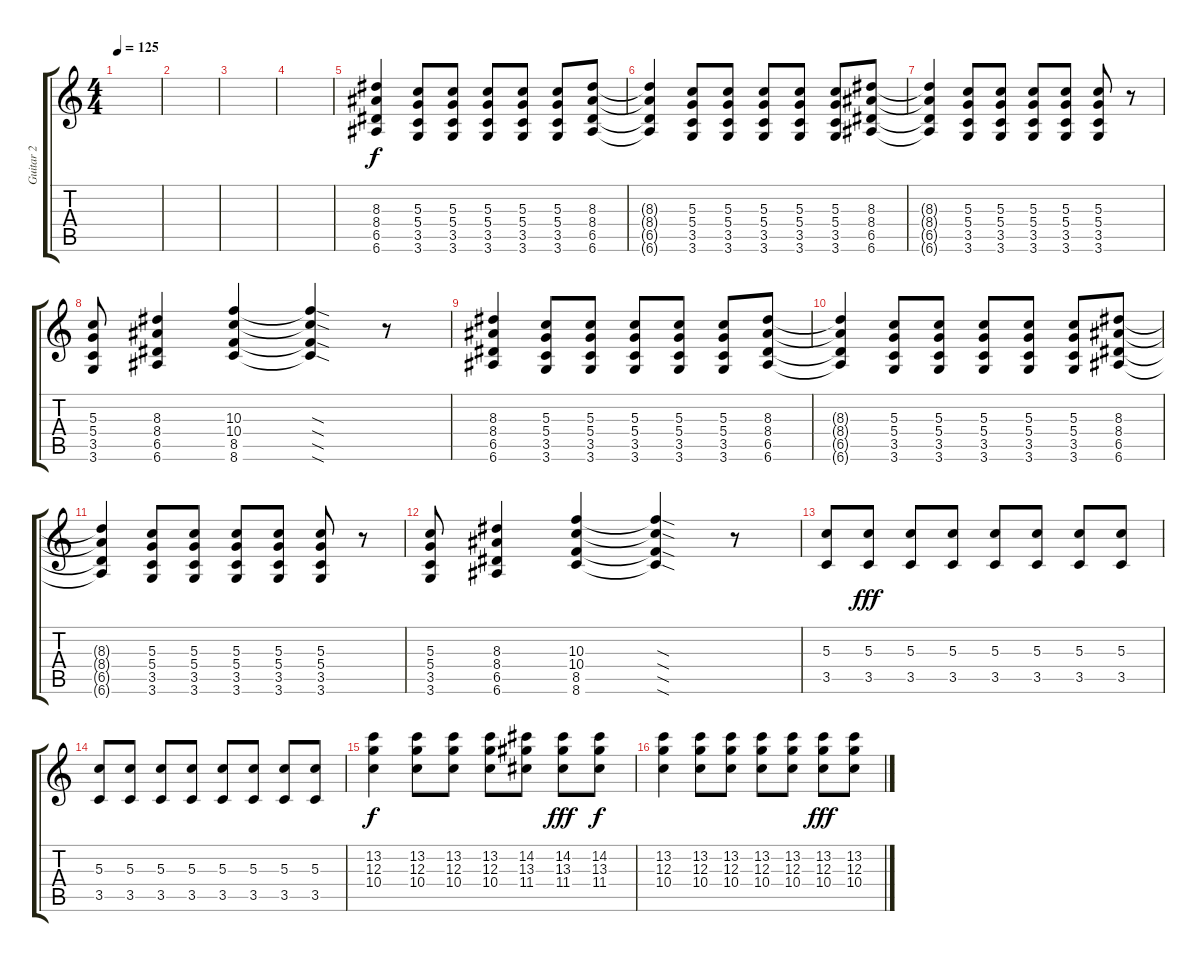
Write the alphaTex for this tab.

\track ("Guitar 2" "Guitar 2") {instrument distortionguitar}
\staff {score tabs}
\tuning (E4 B3 G3 D3 A2 E2) {hide}
\ts (4 4)
\tempo 125
\clef g2
\ks c
|
|
|
|
(8.3 8.4 6.5 6.6).4{dy f} (5.3 5.4 3.5 3.6).8 (5.3 5.4 3.5 3.6).8 (5.3 5.4 3.5 3.6).8 (5.3 5.4 3.5 3.6).8 (5.3 5.4 3.5 3.6).8 (8.3 8.4 6.5 6.6).8 |
(8.3{t} 8.4{t} 6.5{t} 6.6{t}).4 (5.3 5.4 3.5 3.6).8 (5.3 5.4 3.5 3.6).8 (5.3 5.4 3.5 3.6).8 (5.3 5.4 3.5 3.6).8 (5.3 5.4 3.5 3.6).8 (8.3 8.4 6.5 6.6).8 |
(8.3{t} 8.4{t} 6.5{t} 6.6{t}).4 (5.3 5.4 3.5 3.6).8 (5.3 5.4 3.5 3.6).8 (5.3 5.4 3.5 3.6).8 (5.3 5.4 3.5 3.6).8 (5.3 5.4 3.5 3.6).8 r.8 |
(5.3 5.4 3.5 3.6).8 (8.3 8.4 6.5 6.6).4 (10.3 10.4 8.5 8.6).4 (10.3{sod t} 10.4{sod t} 8.5{sod t} 8.6{sod t}).4 r.8 |
(8.3 8.4 6.5 6.6).4 (5.3 5.4 3.5 3.6).8 (5.3 5.4 3.5 3.6).8 (5.3 5.4 3.5 3.6).8 (5.3 5.4 3.5 3.6).8 (5.3 5.4 3.5 3.6).8 (8.3 8.4 6.5 6.6).8 |
(8.3{t} 8.4{t} 6.5{t} 6.6{t}).4 (5.3 5.4 3.5 3.6).8 (5.3 5.4 3.5 3.6).8 (5.3 5.4 3.5 3.6).8 (5.3 5.4 3.5 3.6).8 (5.3 5.4 3.5 3.6).8 (8.3 8.4 6.5 6.6).8 |
(8.3{t} 8.4{t} 6.5{t} 6.6{t}).4 (5.3 5.4 3.5 3.6).8 (5.3 5.4 3.5 3.6).8 (5.3 5.4 3.5 3.6).8 (5.3 5.4 3.5 3.6).8 (5.3 5.4 3.5 3.6).8 r.8 |
(5.3 5.4 3.5 3.6).8 (8.3 8.4 6.5 6.6).4 (10.3 10.4 8.5 8.6).4 (10.3{sod t} 10.4{sod t} 8.5{sod t} 8.6{sod t}).4 r.8 |
(5.3 3.5).8 (5.3 3.5).8{dy fff} (5.3 3.5).8 (5.3 3.5).8 (5.3 3.5).8 (5.3 3.5).8 (5.3 3.5).8 (5.3 3.5).8 |
(5.3 3.5).8 (5.3 3.5).8 (5.3 3.5).8 (5.3 3.5).8 (5.3 3.5).8 (5.3 3.5).8 (5.3 3.5).8 (5.3 3.5).8 |
(13.2 12.3 10.4).4{dy f} (13.2 12.3 10.4).8 (13.2 12.3 10.4).8 (13.2 12.3 10.4).8 (14.2 13.3 11.4).8 (14.2 13.3 11.4).8{dy fff} (14.2 13.3 11.4).8{dy f} |
(13.2 12.3 10.4).4 (13.2 12.3 10.4).8 (13.2 12.3 10.4).8 (13.2 12.3 10.4).8 (13.2 12.3 10.4).8 (13.2 12.3 10.4).8{dy fff} (13.2 12.3 10.4).8
